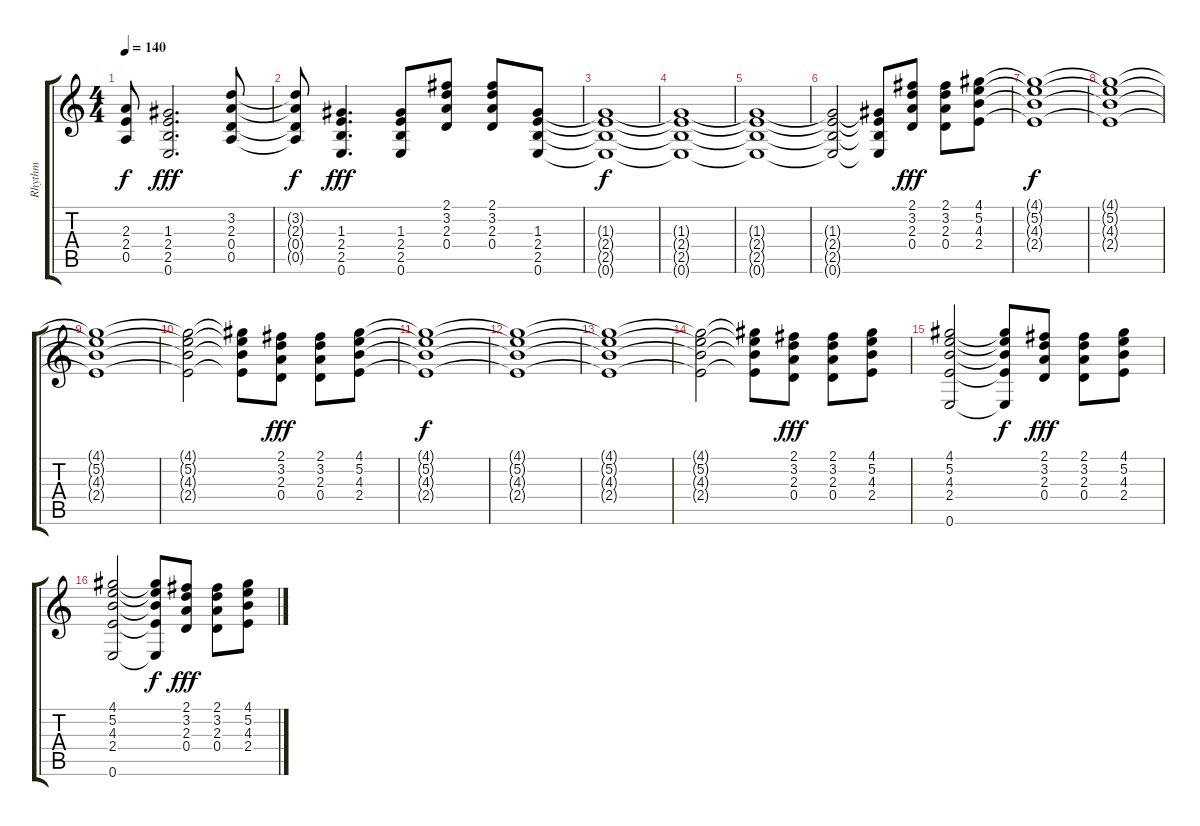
\track ("Rhythm" "Rhythm") {instrument overdrivenguitar}
\staff {score tabs}
\tuning (E4 B3 G3 D3 A2 E2) {hide}
\ts (4 4)
\tempo 140
\clef g2
\ks c
(2.3{t} 2.4{t} 0.5{t}).8{dy f} (1.3 2.4 2.5 0.6).2{d dy fff} (3.2 2.3 0.4 0.5).8 |
(3.2{t} 2.3{t} 0.4{t} 0.5{t}).8{dy f} (1.3 2.4 2.5 0.6).4{d dy fff} (1.3 2.4 2.5 0.6).8 (2.1 3.2 2.3 0.4).8 (2.1 3.2 2.3 0.4).8 (1.3 2.4 2.5 0.6).8 |
(1.3{t} 2.4{t} 2.5{t} 0.6{t}).1{dy f} |
(1.3{t} 2.4{t} 2.5{t} 0.6{t}).1 |
(1.3{t} 2.4{t} 2.5{t} 0.6{t}).1 |
(1.3{t} 2.4{t} 2.5{t} 0.6{t}).2 (1.3{t} 2.4{t} 2.5{t} 0.6{t}).8 (2.1 3.2 2.3 0.4).8{dy fff} (2.1 3.2 2.3 0.4).8 (4.1 5.2 4.3 2.4).8 |
(4.1{t} 5.2{t} 4.3{t} 2.4{t}).1{dy f} |
(4.1{t} 5.2{t} 4.3{t} 2.4{t}).1 |
(4.1{t} 5.2{t} 4.3{t} 2.4{t}).1 |
(4.1{t} 5.2{t} 4.3{t} 2.4{t}).2 (4.1{t} 5.2{t} 4.3{t} 2.4{t}).8 (2.1 3.2 2.3 0.4).8{dy fff} (2.1 3.2 2.3 0.4).8 (4.1 5.2 4.3 2.4).8 |
(4.1{t} 5.2{t} 4.3{t} 2.4{t}).1{dy f} |
(4.1{t} 5.2{t} 4.3{t} 2.4{t}).1 |
(4.1{t} 5.2{t} 4.3{t} 2.4{t}).1 |
(4.1{t} 5.2{t} 4.3{t} 2.4{t}).2 (4.1{t} 5.2{t} 4.3{t} 2.4{t}).8 (2.1 3.2 2.3 0.4).8{dy fff} (2.1 3.2 2.3 0.4).8 (4.1 5.2 4.3 2.4).8 |
(4.1 5.2 4.3 2.4 0.6).2 (4.1{t} 5.2{t} 4.3{t} 2.4{t} 0.6{t}).8{dy f} (2.1 3.2 2.3 0.4).8{dy fff} (2.1 3.2 2.3 0.4).8 (4.1 5.2 4.3 2.4).8 |
(4.1 5.2 4.3 2.4 0.6).2 (4.1{t} 5.2{t} 4.3{t} 2.4{t} 0.6{t}).8{dy f} (2.1 3.2 2.3 0.4).8{dy fff} (2.1 3.2 2.3 0.4).8 (4.1 5.2 4.3 2.4).8
